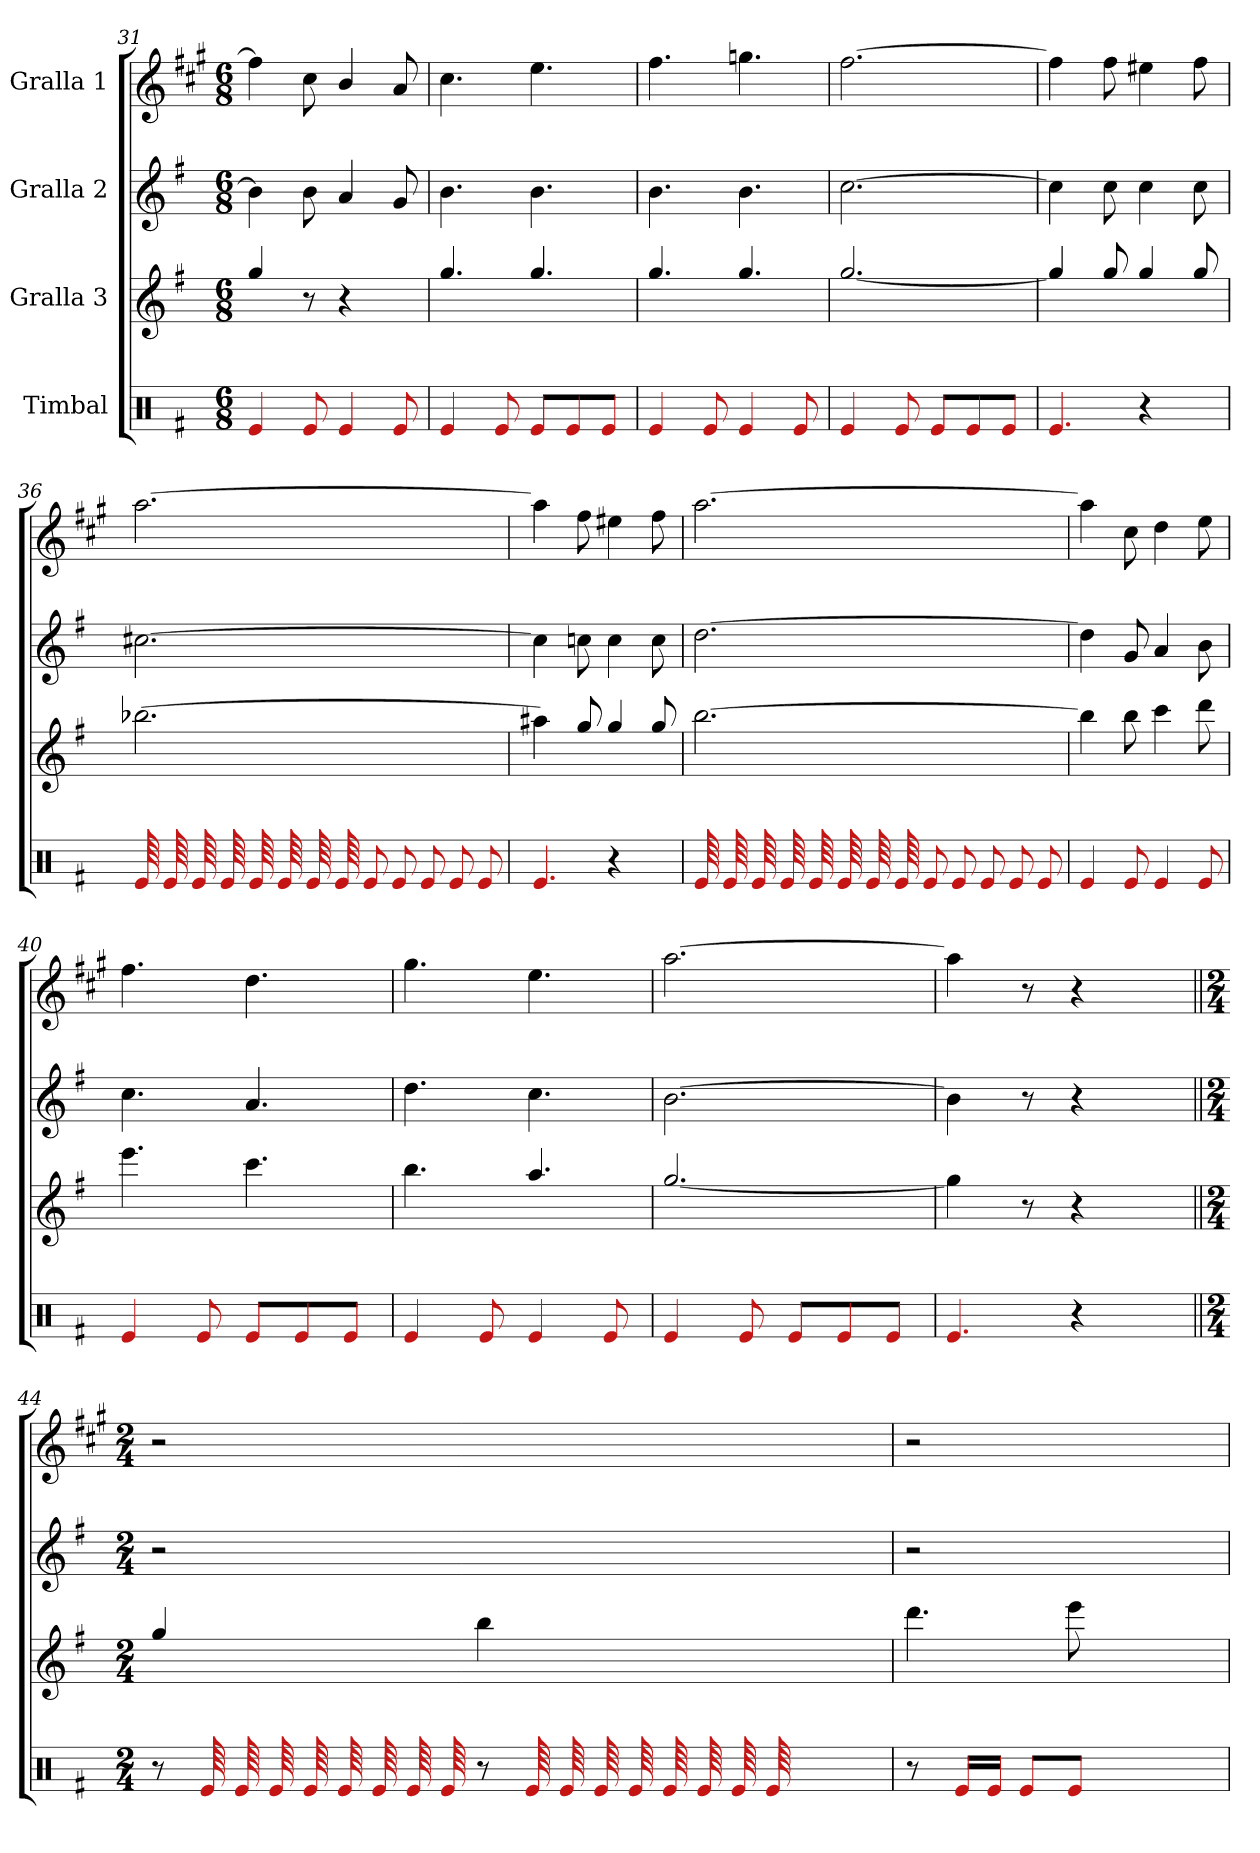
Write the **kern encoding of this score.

**kern	**kern	**kern	**kern
*part4	*part3	*part2	*part1
*staff4	*staff3	*staff2	*staff1
*I"Timbal	*I"Gralla 3	*I"Gralla 2	*I"Gralla 1
*clefX	*clefG2	*clefG2	*clefG2
*	*ITrd8c14	*	*ITrd1c2
*k[f#]	*k[f#]	*k[f#]	*k[f#]
*M6/8	*M6/8	*M6/8	*M6/8
=31	=31	=31	=31
4e/	4g/	4b\]	4ee\]
8e/	8r	8b\	8b\
4e/	4r	4a/	4a/
8e/	8ryy	8g/	8g/
=32	=32	=32	=32
4e/	4.g/	4.b\	4.b\
8e/	.	.	.
8e/L	4.g/	4.b\	4.dd\
8e/	.	.	.
8e/J	.	.	.
=33	=33	=33	=33
4e/	4.g/	4.b\	4.ee\
8e/	.	.	.
4e/	4.g/	4.b\	4.ffn\
8e/	.	.	.
=34	=34	=34	=34
4e/	[2.g/	[2.cc\	[2.ee\
8e/	.	.	.
8e/L	.	.	.
8e/	.	.	.
8e/J	.	.	.
=35	=35	=35	=35
4.e/	4g/]	4cc\]	4ee\]
.	8g/	8cc\	8ee\
4r	4g/	4cc\	4dd#X\
8ryy	8g/	8cc\	8ee\
!!LO:PB:g=z
=36	=36	=36	=36
*tremolo	*	*	*
64e/LLLL	[2.b-X\	[2.cc#X\	[2.gg\
64e/	.	.	.
64e/	.	.	.
64e/	.	.	.
64e/	.	.	.
64e/	.	.	.
64e/	.	.	.
64e/	.	.	.
*Xtremolo	*	*	*
8e/	.	.	.
8e/J	.	.	.
8e/L	.	.	.
8e/	.	.	.
8e/J	.	.	.
=37	=37	=37	=37
4.e/	4a#X\]	4cc#\]	4gg\]
.	8g/	8ccn\	8ee\
4r	4g/	4cc\	4dd#X\
8ryy	8g/	8cc\	8ee\
=38	=38	=38	=38
*tremolo	*	*	*
64e/LLLL	[2.b\	[2.dd\	[2.gg\
64e/	.	.	.
64e/	.	.	.
64e/	.	.	.
64e/	.	.	.
64e/	.	.	.
64e/	.	.	.
64e/	.	.	.
*Xtremolo	*	*	*
8e/	.	.	.
8e/J	.	.	.
8e/L	.	.	.
8e/	.	.	.
8e/J	.	.	.
=39	=39	=39	=39
4e/	4b\]	4dd\]	4gg\]
8e/	8b\	8g/	8b\
4e/	4cc\	4a/	4cc\
8e/	8dd\	8b\	8dd\
=40	=40	=40	=40
4e/	4.ee\	4.cc\	4.ee\
8e/	.	.	.
8e/L	4.cc\	4.a/	4.cc\
8e/	.	.	.
8e/J	.	.	.
=41	=41	=41	=41
4e/	4.b\	4.dd\	4.ff#\
8e/	.	.	.
4e/	4.a/	4.cc\	4.dd\
8e/	.	.	.
!!LO:LB:g=z
=42	=42	=42	=42
4e/	[2.g/	[2.b\	[2.gg\
8e/	.	.	.
8e/L	.	.	.
8e/	.	.	.
8e/J	.	.	.
=43	=43	=43	=43
4.e/	4g\]	4b\]	4gg\]
.	8r	8r	8r
4r	4r	4r	4r
8ryy	8ryy	8ryy	8ryy
=44||	=44||	=44||	=44||
*M2/4	*M2/4	*M2/4	*M2/4
8r	4g/	2r	2r
*tremolo	*	*	*
64e/	.	.	.
64e/	.	.	.
64e/	.	.	.
64e/	.	.	.
64e/	.	.	.
64e/	.	.	.
64e/	.	.	.
64e/	.	.	.
8r	4b\	.	.
64e/	.	.	.
64e/	.	.	.
64e/	.	.	.
64e/	.	.	.
64e/	.	.	.
64e/	.	.	.
64e/	.	.	.
64e/	.	.	.
*Xtremolo	*	*	*
2ryy	2ryy	2ryy	2ryy
=45	=45	=45	=45
8r	4.dd\	2r	2r
16e/LL	.	.	.
16e/JJ	.	.	.
8e/L	.	.	.
8e/J	8ee\	.	.
2ryy	2ryy	2ryy	2ryy
=	=	=	=
*-	*-	*-	*-
